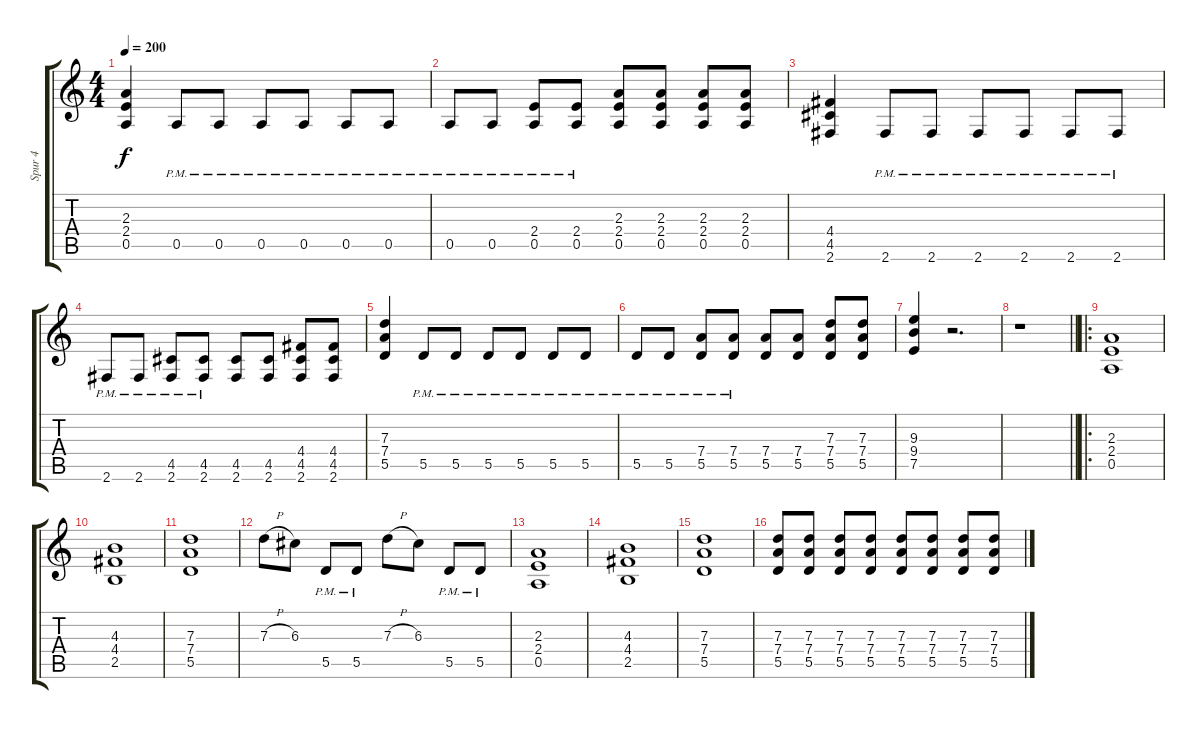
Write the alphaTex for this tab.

\track ("Spur 4" "Spur 4") {instrument distortionguitar}
\staff {score tabs}
\tuning (E4 B3 G3 D3 A2 E2) {hide}
\ts (4 4)
\tempo 200
\clef g2
\ks c
(2.3 2.4 0.5).4{dy f} 0.5{pm}.8 0.5{pm}.8 0.5{pm}.8 0.5{pm}.8 0.5{pm}.8 0.5{pm}.8 |
0.5{pm}.8 0.5{pm}.8 (2.4 0.5{pm}).8 (2.4 0.5{pm}).8 (2.3 2.4 0.5).8 (2.3 2.4 0.5).8 (2.3 2.4 0.5).8 (2.3 2.4 0.5).8 |
(4.4 4.5 2.6).4 2.6{pm}.8 2.6{pm}.8 2.6{pm}.8 2.6{pm}.8 2.6{pm}.8 2.6{pm}.8 |
2.6{pm}.8 2.6{pm}.8 (4.5 2.6{pm}).8 (4.5 2.6{pm}).8 (4.5 2.6).8 (4.5 2.6).8 (4.4 4.5 2.6).8 (4.4 4.5 2.6).8 |
(7.3 7.4 5.5).4 5.5{pm}.8 5.5{pm}.8 5.5{pm}.8 5.5{pm}.8 5.5{pm}.8 5.5{pm}.8 |
5.5{pm}.8 5.5{pm}.8 (7.4 5.5{pm}).8 (7.4 5.5{pm}).8 (7.4 5.5).8 (7.4 5.5).8 (7.3 7.4 5.5).8 (7.3 7.4 5.5).8 |
(9.3 9.4 7.5).4 r.2{d} |
\barLineRight lightlight
r.1 |
\ro
(2.3 2.4 0.5).1 |
(4.3 4.4 2.5).1 |
(7.3 7.4 5.5).1 |
7.3{h}.8 6.3.8 5.5{pm}.8 5.5{pm}.8 7.3{h}.8 6.3.8 5.5{pm}.8 5.5{pm}.8 |
(2.3 2.4 0.5).1 |
(4.3 4.4 2.5).1 |
(7.3 7.4 5.5).1 |
(7.3 7.4 5.5).8 (7.3 7.4 5.5).8 (7.3 7.4 5.5).8 (7.3 7.4 5.5).8 (7.3 7.4 5.5).8 (7.3 7.4 5.5).8 (7.3 7.4 5.5).8 (7.3 7.4 5.5).8
